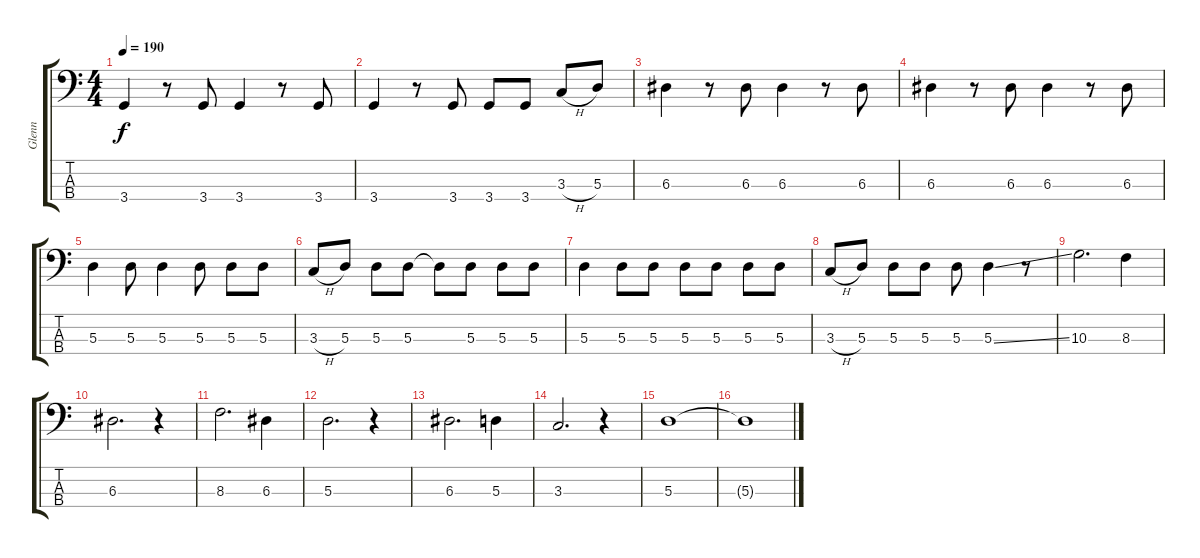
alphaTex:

\track ("Glenn" "Glenn") {instrument electricbassfinger}
\staff {score tabs}
\tuning (G2 D2 A1 E1) {hide}
\ts (4 4)
\tempo 190
\clef f4
\ks c
3.4.4{dy f} r.8 3.4.8 3.4.4 r.8 3.4.8 |
3.4.4 r.8 3.4.8 3.4.8 3.4.8 3.3{h}.8 5.3.8 |
6.3.4 r.8 6.3.8 6.3.4 r.8 6.3.8 |
6.3.4 r.8 6.3.8 6.3.4 r.8 6.3.8 |
5.3.4 5.3.8 5.3.4 5.3.8 5.3.8 5.3.8 |
3.3{h}.8 5.3.8 5.3.8 5.3.8 5.3{t}.8 5.3.8 5.3.8 5.3.8 |
5.3.4 5.3.8 5.3.8 5.3.8 5.3.8 5.3.8 5.3.8 |
3.3{h}.8 5.3.8 5.3.8 5.3.8 5.3.8 5.3{ss}.4 r.8 |
10.3.2{d} 8.3.4 |
6.3.2{d} r.4 |
8.3.2{d} 6.3.4 |
5.3.2{d} r.4 |
6.3.2{d} 5.3.4 |
3.3.2{d} r.4 |
5.3.1 |
5.3{t}.1
